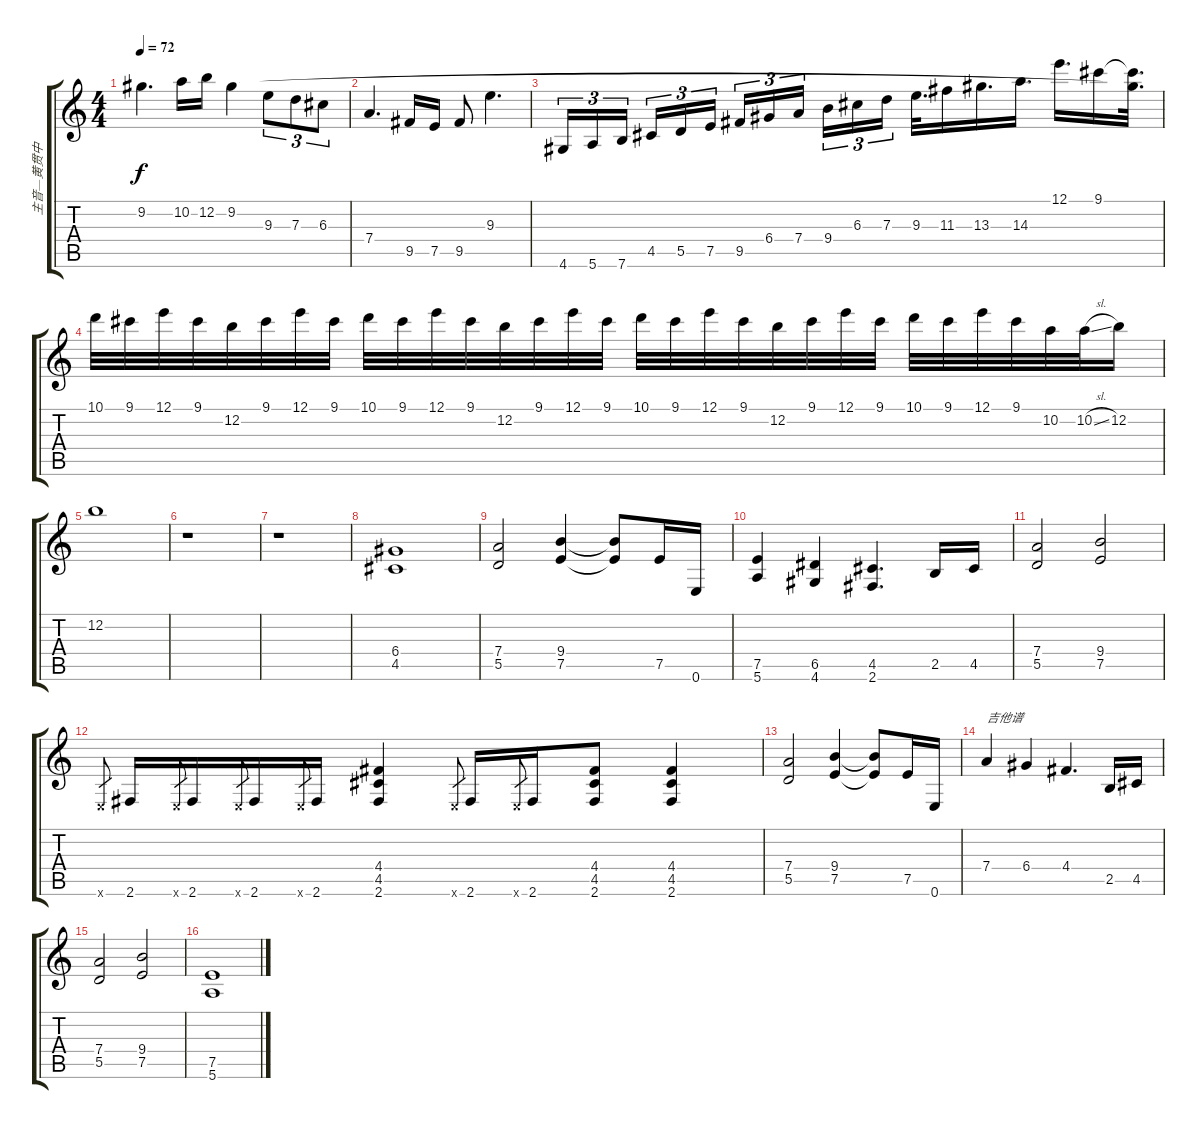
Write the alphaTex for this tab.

\track ("主音—黄贯中" "主音—黄贯中") {instrument overdrivenguitar}
\staff {score tabs}
\tuning (E4 B3 G3 D3 A2 E2) {hide}
\ts (4 4)
\tempo 72
\clef g2
\ks c
9.2.4{d dy f} 10.2.16 12.2.16 9.2.4 9.3.8{tu (3 2)} 7.3.8{tu (3 2)} 6.3.8{tu (3 2)} |
7.4.4{d} 9.5.16 7.5.16 9.5.8 9.3.4{d} |
4.6.16{tu (3 2)} 5.6.16{tu (3 2)} 7.6.16{tu (3 2) beam splitsecondary} 4.5.16{tu (3 2)} 5.5.16{tu (3 2)} 7.5.16{tu (3 2)} 9.5.16{tu (3 2)} 6.4.16{tu (3 2)} 7.4.16{tu (3 2) beam splitsecondary} 9.4.16{tu (3 2)} 6.3.16{tu (3 2)} 7.3.16{tu (3 2)} 9.3.32{d} 11.3.16 13.3.16{d} 14.3.16{d} 12.1.16{d} 9.1.16 (9.1{t} 9.2{t}).32{d} |
10.1.32 9.1.32 12.1.32 9.1.32 12.2.32 9.1.32 12.1.32 9.1.32 10.1.32 9.1.32 12.1.32 9.1.32 12.2.32 9.1.32 12.1.32 9.1.32 10.1.32 9.1.32 12.1.32 9.1.32 12.2.32 9.1.32 12.1.32 9.1.32 10.1.32 9.1.32 12.1.32 9.1.32 10.2.32 10.2{sl}.32 12.2.16 |
12.2.1 |
r.1 |
r.1 |
(6.4 4.5).1 |
(7.4 5.5).2 (9.4 7.5).4 (9.4{t} 7.5{t}).8 7.5.16 0.6.16 |
(7.5 5.6).4 (6.5 4.6).4 (4.5 2.6).4{d} 2.5.16 4.5.16 |
(7.4 5.5).2 (9.4 7.5).2 |
0.6{x}.8{gr} 2.6.16 0.6{x}.8{gr} 2.6.16 0.6{x}.8{gr} 2.6.16 0.6{x}.8{gr} 2.6.16 (4.4 4.5 2.6).4 0.6{x}.8{gr} 2.6.16 0.6{x}.8{gr} 2.6.16 (4.4 4.5 2.6).8 (4.4 4.5 2.6).4 |
(7.4 5.5).2 (9.4 7.5).4 (9.4{t} 7.5{t}).8 7.5.16 0.6.16 |
7.4.4{txt "吉他谱"} 6.4.4 4.4.4{d} 2.5.16 4.5.16 |
(7.4 5.5).2 (9.4 7.5).2 |
(7.5 5.6).1
